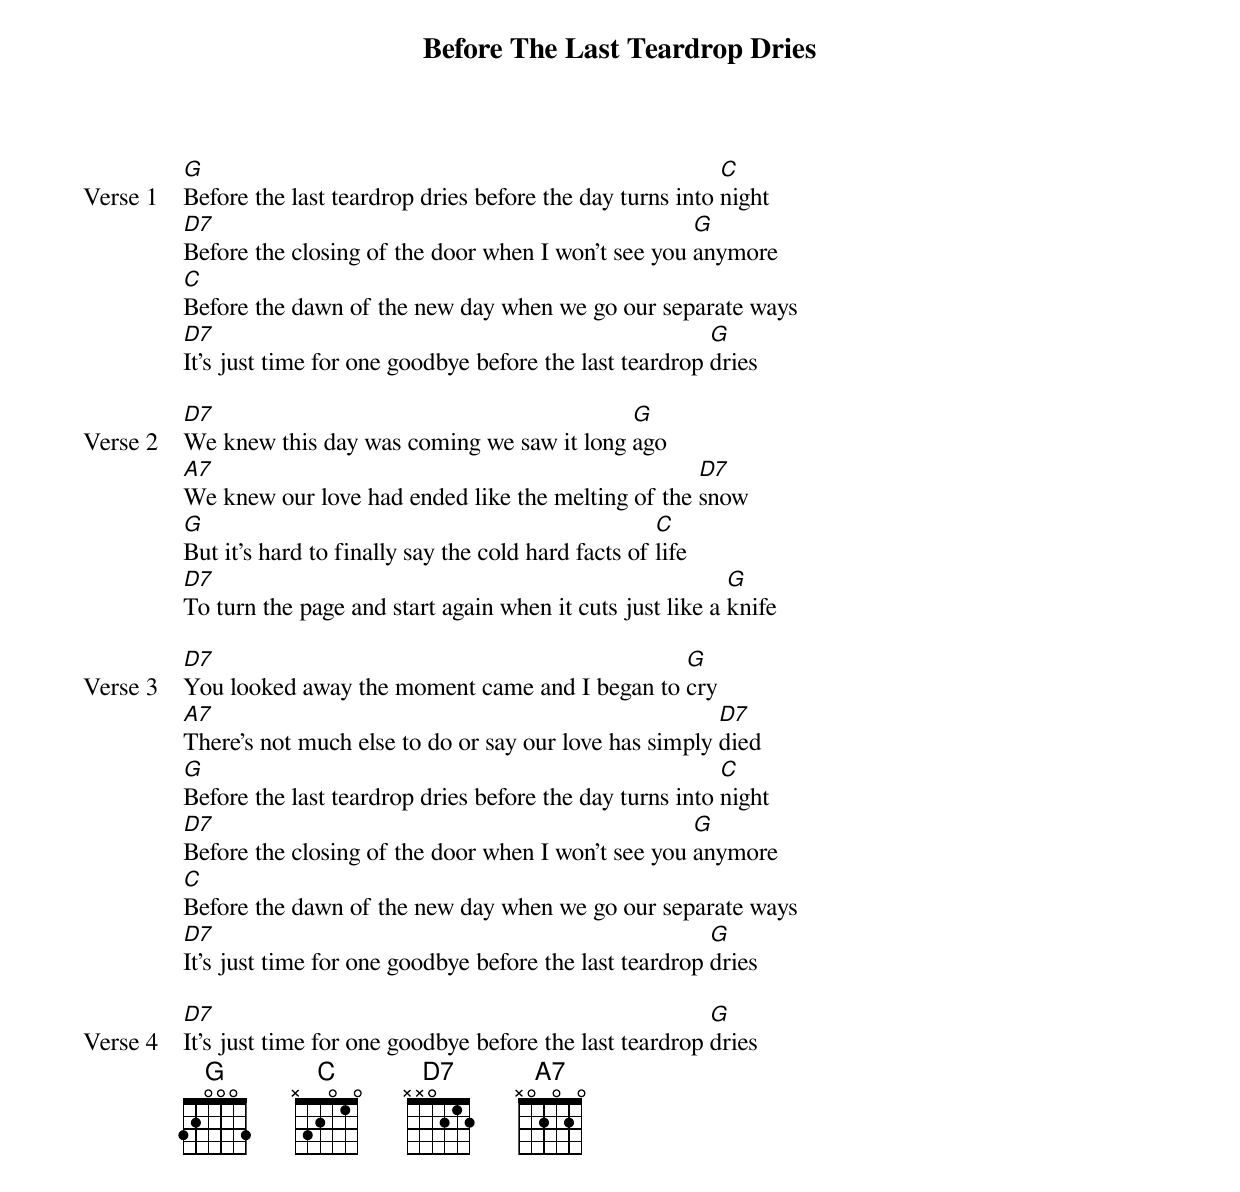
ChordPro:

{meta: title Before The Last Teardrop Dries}
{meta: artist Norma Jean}
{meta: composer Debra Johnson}
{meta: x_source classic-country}
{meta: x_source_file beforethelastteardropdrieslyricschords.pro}
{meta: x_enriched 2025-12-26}

{start_of_verse: Verse 1}
[G]Before the last teardrop dries before the day turns into [C]night
[D7]Before the closing of the door when I won’t see you [G]anymore
[C]Before the dawn of the new day when we go our separate ways
[D7]It’s just time for one goodbye before the last teardrop [G]dries
{end_of_verse}

{start_of_verse: Verse 2}
[D7]We knew this day was coming we saw it long [G]ago
[A7]We knew our love had ended like the melting of the [D7]snow
[G]But it’s hard to finally say the cold hard facts of [C]life
[D7]To turn the page and start again when it cuts just like a [G]knife
{end_of_verse}

{start_of_verse: Verse 3}
[D7]You looked away the moment came and I began to [G]cry
[A7]There’s not much else to do or say our love has simply [D7]died
[G]Before the last teardrop dries before the day turns into [C]night
[D7]Before the closing of the door when I won’t see you [G]anymore
[C]Before the dawn of the new day when we go our separate ways
[D7]It’s just time for one goodbye before the last teardrop [G]dries
{end_of_verse}

{start_of_verse: Verse 4}
[D7]It’s just time for one goodbye before the last teardrop [G]dries
{end_of_verse}
